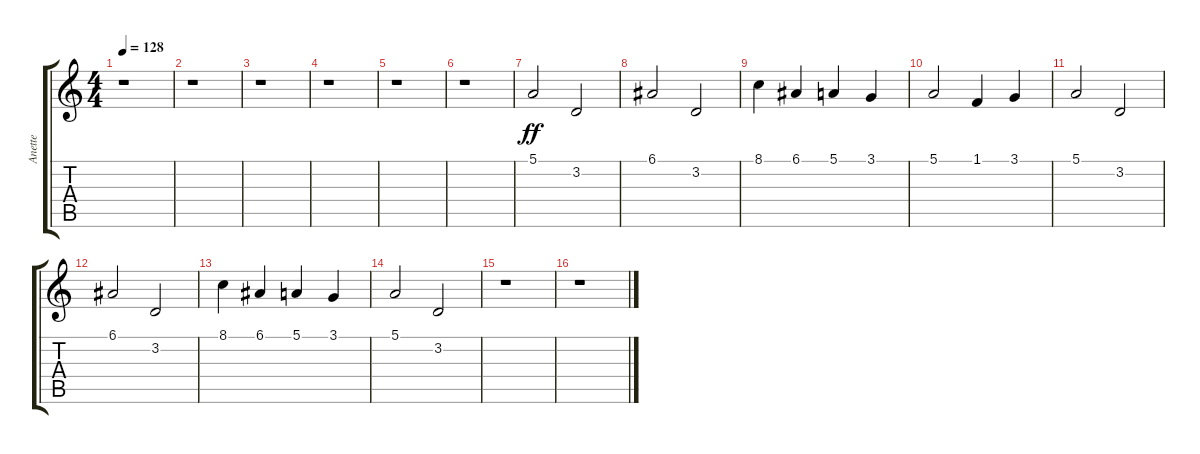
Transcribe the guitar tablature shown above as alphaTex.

\track ("Anette" "Anette") {instrument acousticgrandpiano}
\staff {score tabs}
\tuning (E4 B3 G3 D3 A2 E2) {hide}
\ts (4 4)
\tempo 128
\clef g2
\ks c
r.1{dy ff} |
r.1 |
r.1 |
r.1 |
r.1 |
r.1 |
5.1.2 3.2.2 |
6.1.2 3.2.2 |
8.1.4 6.1.4 5.1.4 3.1.4 |
5.1.2 1.1.4 3.1.4 |
5.1.2 3.2.2 |
6.1.2 3.2.2 |
8.1.4 6.1.4 5.1.4 3.1.4 |
5.1.2 3.2.2 |
r.1 |
r.1
